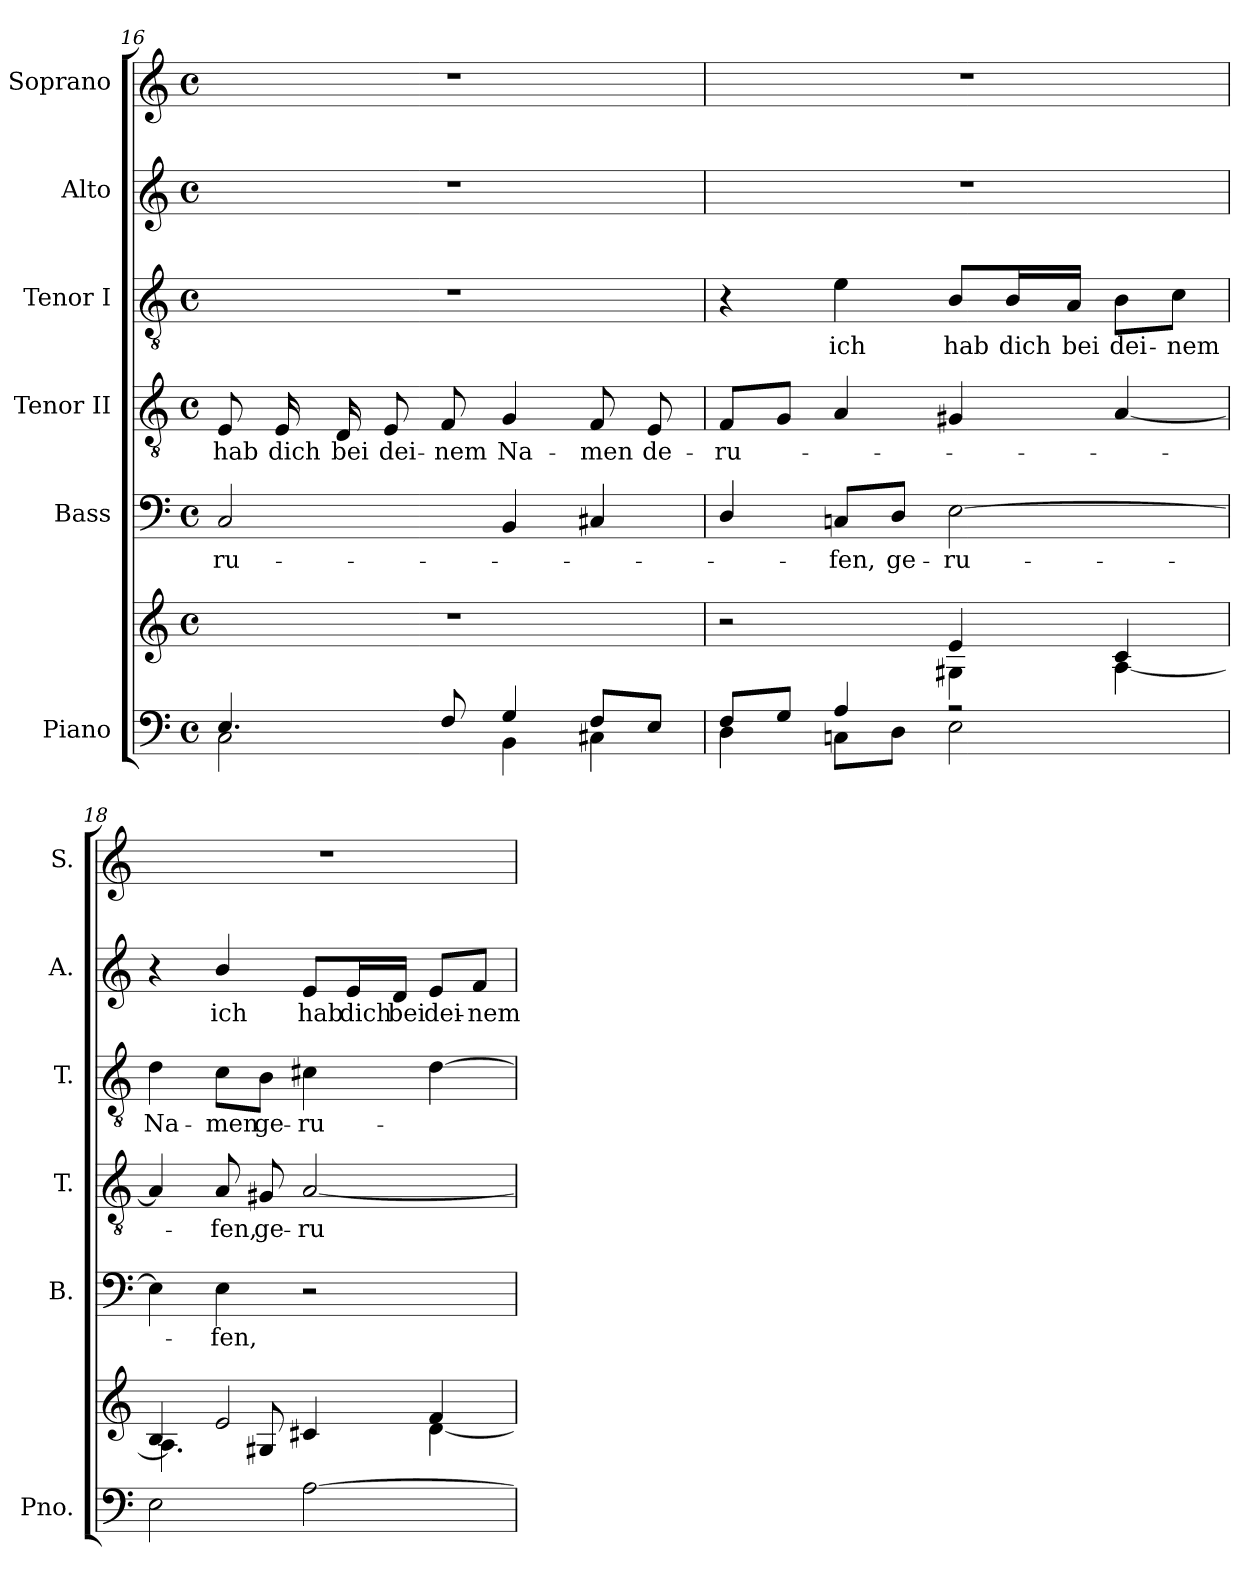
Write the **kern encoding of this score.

**kern	**kern	**kern	**text	**kern	**text	**kern	**text	**kern	**text	**kern
*part6	*part6	*part5	*part5	*part4	*part4	*part3	*part3	*part2	*part2	*part1
*staff7	*staff6	*staff5	*staff5	*staff4	*staff4	*staff3	*staff3	*staff2	*staff2	*staff1
*I"Piano	*	*I"Bass	*	*I"Tenor II	*	*I"Tenor I	*	*I"Alto	*	*I"Soprano
*I'Pno.	*	*I'B.	*	*I'T.	*	*I'T.	*	*I'A.	*	*I'S.
!!LO:LB:g=z
*clefF4	*clefG2	*clefF4	*	*clefGv2	*	*clefGv2	*	*clefG2	*	*clefG2
*	*	*	*	*ITrd7c12	*	*ITrd7c12	*	*	*	*
*k[]	*k[]	*k[]	*	*k[]	*	*k[]	*	*k[]	*	*k[]
*C:	*C:	*C:	*	*C:	*	*C:	*	*C:	*	*C:
*M4/4	*M4/4	*M4/4	*	*M4/4	*	*M4/4	*	*M4/4	*	*M4/4
*met(c)	*met(c)	*met(c)	*	*met(c)	*	*met(c)	*	*met(c)	*	*met(c)
=16	=16	=16	=16	=16	=16	=16	=16	=16	=16	=16
*^	*	*	*	*	*	*	*	*	*	*
!	!	!	!	!LO:LY:b:color=#000000	!	!	!	!	!	!	!
!	!	!	!	!	!	!LO:LY:b:color=#000000	!	!	!	!	!
4.Ei/	2Ci\	1r	2Ci/	-ru-	8EEi/	hab	1r	.	1r	.	1r
!	!	!	!	!	!	!LO:LY:b:color=#000000	!	!	!	!	!
.	.	.	.	.	16EEi/	dich	.	.	.	.	.
!	!	!	!	!	!	!LO:LY:b:color=#000000	!	!	!	!	!
.	.	.	.	.	16DDi/	bei	.	.	.	.	.
!	!	!	!	!	!	!LO:LY:b:color=#000000	!	!	!	!	!
.	.	.	.	.	8EEi/	dei-	.	.	.	.	.
!	!	!	!	!	!	!LO:LY:b:color=#000000	!	!	!	!	!
8Fi/	.	.	.	.	8FFi/	-nem	.	.	.	.	.
!	!	!	!	!	!	!LO:LY:b:color=#000000	!	!	!	!	!
4Gi/	4BBi\	.	4BBi/	.	4GGi/	Na-	.	.	.	.	.
!	!	!	!	!	!	!LO:LY:b:color=#000000	!	!	!	!	!
8Fi/L	4C#Xi\	.	4C#Xi/	.	8FFi/	-men	.	.	.	.	.
!	!	!	!	!	!	!LO:LY:b:color=#000000	!	!	!	!	!
8Ei/J	.	.	.	.	8EEi/	de-	.	.	.	.	.
=17	=17	=17	=17	=17	=17	=17	=17	=17	=17	=17	=17
*	*	*^	*	*	*	*	*	*	*	*	*
!	!	!	!	!	!	!	!LO:LY:b:color=#000000	!	!	!	!	!
8Fi/L	4Di\	2r	2ryy	4Di/	.	8FFi/L	-ru-	4r	.	1r	.	1r
8Gi/J	.	.	.	.	.	8GGi/J	.	.	.	.	.	.
!	!	!	!	!	!LO:LY:b:color=#000000	!	!	!	!	!	!	!
!	!	!	!	!	!	!	!	!	!LO:LY:b:color=#000000	!	!	!
4Ai/	8Cni\L	.	.	8Cni/L	-fen,	4AAi/	.	4Ei\	ich	.	.	.
!	!	!	!	!	!LO:LY:b:color=#000000	!	!	!	!	!	!	!
.	8Di\J	.	.	8Di/J	ge-	.	.	.	.	.	.	.
!	!	!	!	!	!LO:LY:b:color=#000000	!	!	!	!	!	!	!
!	!	!	!	!	!	!	!	!	!LO:LY:b:color=#000000	!	!	!
2r	2Ei\	4ei/	4G#Xi\	[2Ei\	-ru-	4GG#Xi/	.	8BBi/L	hab	.	.	.
!	!	!	!	!	!	!	!	!	!LO:LY:b:color=#000000	!	!	!
.	.	.	.	.	.	.	.	16BBi/L	dich	.	.	.
!	!	!	!	!	!	!	!	!	!LO:LY:b:color=#000000	!	!	!
.	.	.	.	.	.	.	.	16AAi/JJ	bei	.	.	.
!	!	!	!	!	!	!	!	!	!LO:LY:b:color=#000000	!	!	!
.	.	4ci/	[4Ai\	.	.	[4AAi/	.	8BBi\L	dei-	.	.	.
!	!	!	!	!	!	!	!	!	!LO:LY:b:color=#000000	!	!	!
.	.	.	.	.	.	.	.	8Ci\J	-nem	.	.	.
*v	*v	*	*	*	*	*	*	*	*	*	*	*
=18	=18	=18	=18	=18	=18	=18	=18	=18	=18	=18	=18
!	!	!	!	!	!	!	!	!LO:LY:b:color=#000000	!	!	!
2Ei\	4Bi/	4.Ai\]	4Ei\]	.	4AAi/]	.	4Di\	Na-	4r	.	1r
!	!	!	!	!LO:LY:b:color=#000000	!	!	!	!	!	!	!
!	!	!	!	!	!	!LO:LY:b:color=#000000	!	!	!	!	!
!	!	!	!	!	!	!	!	!LO:LY:b:color=#000000	!	!	!
!	!	!	!	!	!	!	!	!	!	!LO:LY:b:color=#000000	!
.	2ei/	.	4Ei\	-fen,	8AAi/	-fen,	8Ci\L	-men	4bi/	ich	.
!	!	!	!	!	!	!LO:LY:b:color=#000000	!	!	!	!	!
!	!	!	!	!	!	!	!	!LO:LY:b:color=#000000	!	!	!
.	.	8G#Xi/	.	.	8GG#Xi/	ge-	8BBi\J	ge-	.	.	.
!	!	!	!	!	!	!LO:LY:b:color=#000000	!	!	!	!	!
!	!	!	!	!	!	!	!	!LO:LY:b:color=#000000	!	!	!
!	!	!	!	!	!	!	!	!	!	!LO:LY:b:color=#000000	!
[2Ai\	.	4c#Xi/	2r	.	[2AAi/	-ru-	4C#Xi\	-ru-	8ei/L	hab	.
!	!	!	!	!	!	!	!	!	!	!LO:LY:b:color=#000000	!
.	.	.	.	.	.	.	.	.	16ei/L	dich	.
!	!	!	!	!	!	!	!	!	!	!LO:LY:b:color=#000000	!
.	.	.	.	.	.	.	.	.	16di/JJ	bei	.
!	!	!	!	!	!	!	!	!	!	!LO:LY:b:color=#000000	!
.	4fi/	[4di\	.	.	.	.	[4Di\	.	8ei/L	dei-	.
!	!	!	!	!	!	!	!	!	!	!LO:LY:b:color=#000000	!
.	.	.	.	.	.	.	.	.	8fi/J	-nem	.
*	*v	*v	*	*	*	*	*	*	*	*	*
=	=	=	=	=	=	=	=	=	=	=
*-	*-	*-	*-	*-	*-	*-	*-	*-	*-	*-
